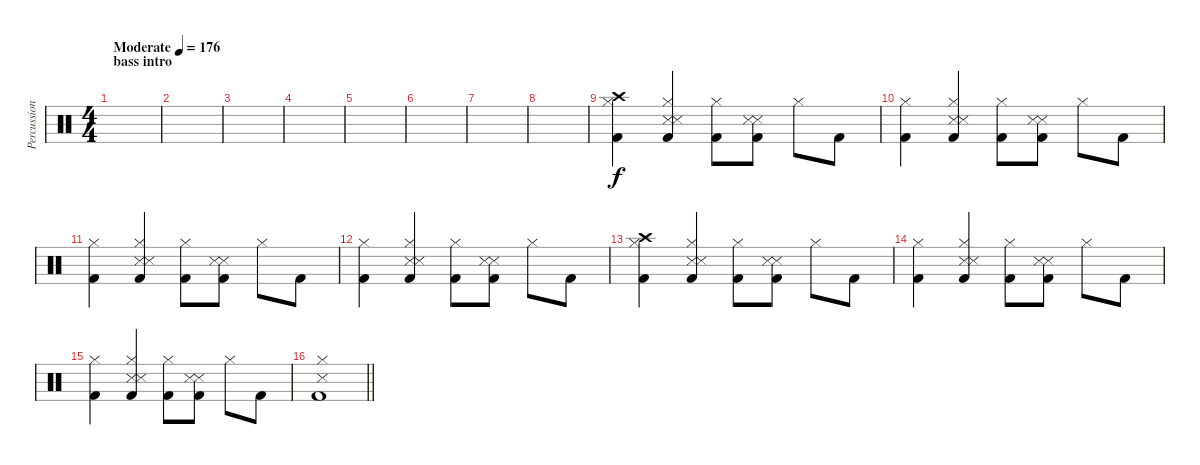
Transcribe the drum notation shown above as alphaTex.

\track ("Percussion" "Percussion") {instrument percussion}
\staff {score}
\articulation defaults
\ts (4 4)
\section ("" "bass intro")
\tempo (176 "Moderate")
\clef neutral
\ks c
|
|
|
|
|
|
|
|
("Kick (hit) 2" "Hi-Hat (closed)" "Crash high (hit)").4 ("Snare (side stick) 3" "Kick (hit) 2" "Snare (side stick) 3" "Hi-Hat (closed)").4 ("Kick (hit) 2" "Hi-Hat (closed)").8 ("Snare (side stick) 3" "Kick (hit) 2" "Snare (side stick) 3").8 "Hi-Hat (closed)".8 "Kick (hit) 2".8 |
("Kick (hit) 2" "Hi-Hat (closed)").4 ("Snare (side stick) 3" "Kick (hit) 2" "Snare (side stick) 3" "Hi-Hat (closed)").4 ("Kick (hit) 2" "Hi-Hat (closed)").8 ("Snare (side stick) 3" "Kick (hit) 2" "Snare (side stick) 3").8 "Hi-Hat (closed)".8 "Kick (hit) 2".8 |
("Kick (hit) 2" "Hi-Hat (closed)").4 ("Snare (side stick) 3" "Kick (hit) 2" "Snare (side stick) 3" "Hi-Hat (closed)").4 ("Kick (hit) 2" "Hi-Hat (closed)").8 ("Snare (side stick) 3" "Kick (hit) 2" "Snare (side stick) 3").8 "Hi-Hat (closed)".8 "Kick (hit) 2".8 |
("Kick (hit) 2" "Hi-Hat (closed)").4 ("Snare (side stick) 3" "Kick (hit) 2" "Snare (side stick) 3" "Hi-Hat (closed)").4 ("Kick (hit) 2" "Hi-Hat (closed)").8 ("Snare (side stick) 3" "Kick (hit) 2" "Snare (side stick) 3").8 "Hi-Hat (closed)".8 "Kick (hit) 2".8 |
("Kick (hit) 2" "Hi-Hat (closed)" "Crash high (hit)").4 ("Snare (side stick) 3" "Kick (hit) 2" "Snare (side stick) 3" "Hi-Hat (closed)").4 ("Kick (hit) 2" "Hi-Hat (closed)").8 ("Snare (side stick) 3" "Kick (hit) 2" "Snare (side stick) 3").8 "Hi-Hat (closed)".8 "Kick (hit) 2".8 |
("Kick (hit) 2" "Hi-Hat (closed)").4 ("Snare (side stick) 3" "Kick (hit) 2" "Snare (side stick) 3" "Hi-Hat (closed)").4 ("Kick (hit) 2" "Hi-Hat (closed)").8 ("Snare (side stick) 3" "Kick (hit) 2" "Snare (side stick) 3").8 "Hi-Hat (closed)".8 "Kick (hit) 2".8 |
("Kick (hit) 2" "Hi-Hat (closed)").4 ("Snare (side stick) 3" "Kick (hit) 2" "Snare (side stick) 3" "Hi-Hat (closed)").4 ("Kick (hit) 2" "Hi-Hat (closed)").8 ("Snare (side stick) 3" "Kick (hit) 2" "Snare (side stick) 3").8 "Hi-Hat (closed)".8 "Kick (hit) 2".8 |
\barLineRight lightlight
("Kick (hit) 2" "Snare (side stick) 3" "Hi-Hat (closed)").1
